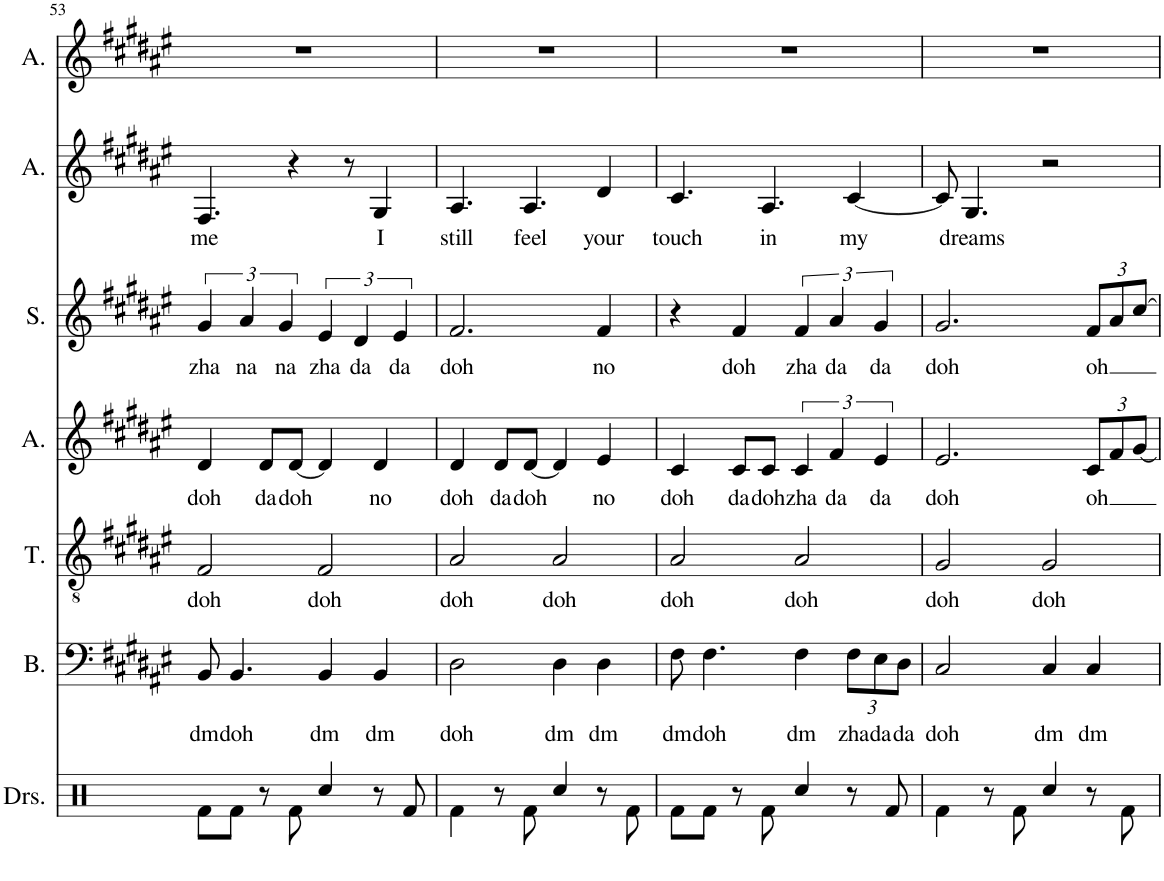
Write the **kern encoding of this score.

**kern	**kern	**text	**kern	**text	**kern	**text	**kern	**text	**kern	**text	**kern
*part7	*part6	*part6	*part5	*part5	*part4	*part4	*part3	*part3	*part2	*part2	*part1
*staff7	*staff6	*staff6	*staff5	*staff5	*staff4	*staff4	*staff3	*staff3	*staff2	*staff2	*staff1
*I"Drumset	*I"Bass	*	*I"Tenor	*	*I"Alto	*	*I"Soprano	*	*I"Alto	*	*I"Alto
*I'Drs.	*I'B.	*	*I'T.	*	*I'A.	*	*I'S.	*	*I'A.	*	*I'A.
!!LO:PB:g=z
*clefX	*clefF4	*	*clefGv2	*	*clefG2	*	*clefG2	*	*clefG2	*	*clefG2
*k[]	*k[f#c#g#d#a#e#]	*	*k[f#c#g#d#a#e#]	*	*k[f#c#g#d#a#e#]	*	*k[f#c#g#d#a#e#]	*	*k[f#c#g#d#a#e#]	*	*k[f#c#g#d#a#e#]
*M4/4	*M4/4	*	*M4/4	*	*M4/4	*	*M4/4	*	*M4/4	*	*M4/4
=53	=53	=53	=53	=53	=53	=53	=53	=53	=53	=53	=53
!	!	!LO:LY:b	!	!LO:LY:b	!	!LO:LY:b	!	!LO:LY:b	!	!LO:LY:b	!
8Rf\L	8BB/	dm	2F#/	doh	4d#/	doh	6g#/	zha	4.F#/	me	1r
!	!	!LO:LY:b	!	!	!	!	!	!	!	!	!
8Rf\J	4.BB/	doh	.	.	.	.	.	.	.	.	.
!	!	!	!	!	!	!	!	!LO:LY:b	!	!	!
.	.	.	.	.	.	.	6a#/	na	.	.	.
!	!	!	!	!	!	!LO:LY:b	!	!	!	!	!
8r	.	.	.	.	8d#/L	da	.	.	.	.	.
!	!	!	!	!	!	!	!	!LO:LY:b	!	!	!
.	.	.	.	.	.	.	6g#/	na	.	.	.
!	!	!	!	!	!	!LO:LY:b	!	!	!	!	!
8Rf\	.	.	.	.	[8d#/J	doh	.	.	4r	.	.
!	!	!LO:LY:b	!	!LO:LY:b	!	!	!	!LO:LY:b	!	!	!
4Rcc/	4BB/	dm	2F#/	doh	4d#/]	.	6e#/	zha	.	.	.
.	.	.	.	.	.	.	.	.	8r	.	.
!	!	!	!	!	!	!	!	!LO:LY:b	!	!	!
.	.	.	.	.	.	.	6d#/	da	.	.	.
!	!	!LO:LY:b	!	!	!	!LO:LY:b	!	!	!	!LO:LY:b	!
8r	4BB/	dm	.	.	4d#/	no	.	.	4G#/	I	.
!	!	!	!	!	!	!	!	!LO:LY:b	!	!	!
.	.	.	.	.	.	.	6e#/	da	.	.	.
8Rf/	.	.	.	.	.	.	.	.	.	.	.
=54	=54	=54	=54	=54	=54	=54	=54	=54	=54	=54	=54
!	!	!LO:LY:b	!	!LO:LY:b	!	!LO:LY:b	!	!LO:LY:b	!	!LO:LY:b	!
4Rf\	2D#\	doh	2A#/	doh	4d#/	doh	2.f#/	doh	4.A#/	still	1r
!	!	!	!	!	!	!LO:LY:b	!	!	!	!	!
8r	.	.	.	.	8d#/L	da	.	.	.	.	.
!	!	!	!	!	!	!LO:LY:b	!	!	!	!LO:LY:b	!
8Rf\	.	.	.	.	[8d#/J	doh	.	.	4.A#/	feel	.
!	!	!LO:LY:b	!	!LO:LY:b	!	!	!	!	!	!	!
4Rcc/	4D#\	dm	2A#/	doh	4d#/]	.	.	.	.	.	.
!	!	!LO:LY:b	!	!	!	!LO:LY:b	!	!LO:LY:b	!	!LO:LY:b	!
8r	4D#\	dm	.	.	4e#/	no	4f#/	no	4d#/	your	.
8Rf\	.	.	.	.	.	.	.	.	.	.	.
=55	=55	=55	=55	=55	=55	=55	=55	=55	=55	=55	=55
!	!	!LO:LY:b	!	!LO:LY:b	!	!LO:LY:b	!	!	!	!LO:LY:b	!
8Rf\L	8F#\	dm	2A#/	doh	4c#/	doh	4r	.	4.c#/	touch	1r
!	!	!LO:LY:b	!	!	!	!	!	!	!	!	!
8Rf\J	4.F#\	doh	.	.	.	.	.	.	.	.	.
!	!	!	!	!	!	!LO:LY:b	!	!LO:LY:b	!	!	!
8r	.	.	.	.	8c#/L	da	4f#/	doh	.	.	.
!	!	!	!	!	!	!LO:LY:b	!	!	!	!LO:LY:b	!
8Rf\	.	.	.	.	8c#/J	doh	.	.	4.A#/	in	.
!	!	!LO:LY:b	!	!LO:LY:b	!	!LO:LY:b	!	!LO:LY:b	!	!	!
4Rcc/	4F#\	dm	2A#/	doh	6c#/	zha	6f#/	zha	.	.	.
!	!	!	!	!	!	!LO:LY:b	!	!LO:LY:b	!	!	!
.	.	.	.	.	6f#/	da	6a#/	da	.	.	.
*	*Xbrackettup	*	*	*	*	*	*	*	*	*	*
!	!	!LO:LY:b	!	!	!	!	!	!	!	!LO:LY:b	!
8r	12F#\L	zha	.	.	.	.	.	.	[4c#/	my	.
!	!	!LO:LY:b	!	!	!	!LO:LY:b	!	!LO:LY:b	!	!	!
.	12E#\	da	.	.	6e#/	da	6g#/	da	.	.	.
8Rf/	.	.	.	.	.	.	.	.	.	.	.
!	!	!LO:LY:b	!	!	!	!	!	!	!	!	!
.	12D#\J	da	.	.	.	.	.	.	.	.	.
=56	=56	=56	=56	=56	=56	=56	=56	=56	=56	=56	=56
!	!	!LO:LY:b	!	!LO:LY:b	!	!LO:LY:b	!	!LO:LY:b	!	!	!
4Rf\	2C#/	doh	2G#/	doh	2.e#/	doh	2.g#/	doh	8c#/]	.	1r
!	!	!	!	!	!	!	!	!	!	!LO:LY:b	!
.	.	.	.	.	.	.	.	.	4.G#/	dreams	.
8r	.	.	.	.	.	.	.	.	.	.	.
8Rf\	.	.	.	.	.	.	.	.	.	.	.
!	!	!LO:LY:b	!	!LO:LY:b	!	!	!	!	!	!	!
4Rcc/	4C#/	dm	2G#/	doh	.	.	.	.	2r	.	.
!	!	!LO:LY:b	!	!	!	!	!	!	!	!	!
*	*	*	*	*	*Xbrackettup	*	*	*	*	*	*
!	!	!	!	!	!	!LO:LY:b	!	!	!	!	!
*	*	*	*	*	*	*	*Xbrackettup	*	*	*	*
!	!	!	!	!	!	!	!	!LO:LY:b	!	!	!
8r	4C#/	dm	.	.	12c#/L	oh	12f#/L	oh	.	.	.
.	.	.	.	.	12f#/	.	12a#/	.	.	.	.
8Rf\	.	.	.	.	.	.	.	.	.	.	.
.	.	.	.	.	[12g#/J	.	[12cc#/J	.	.	.	.
=	=	=	=	=	=	=	=	=	=	=	=
*-	*-	*-	*-	*-	*-	*-	*-	*-	*-	*-	*-
